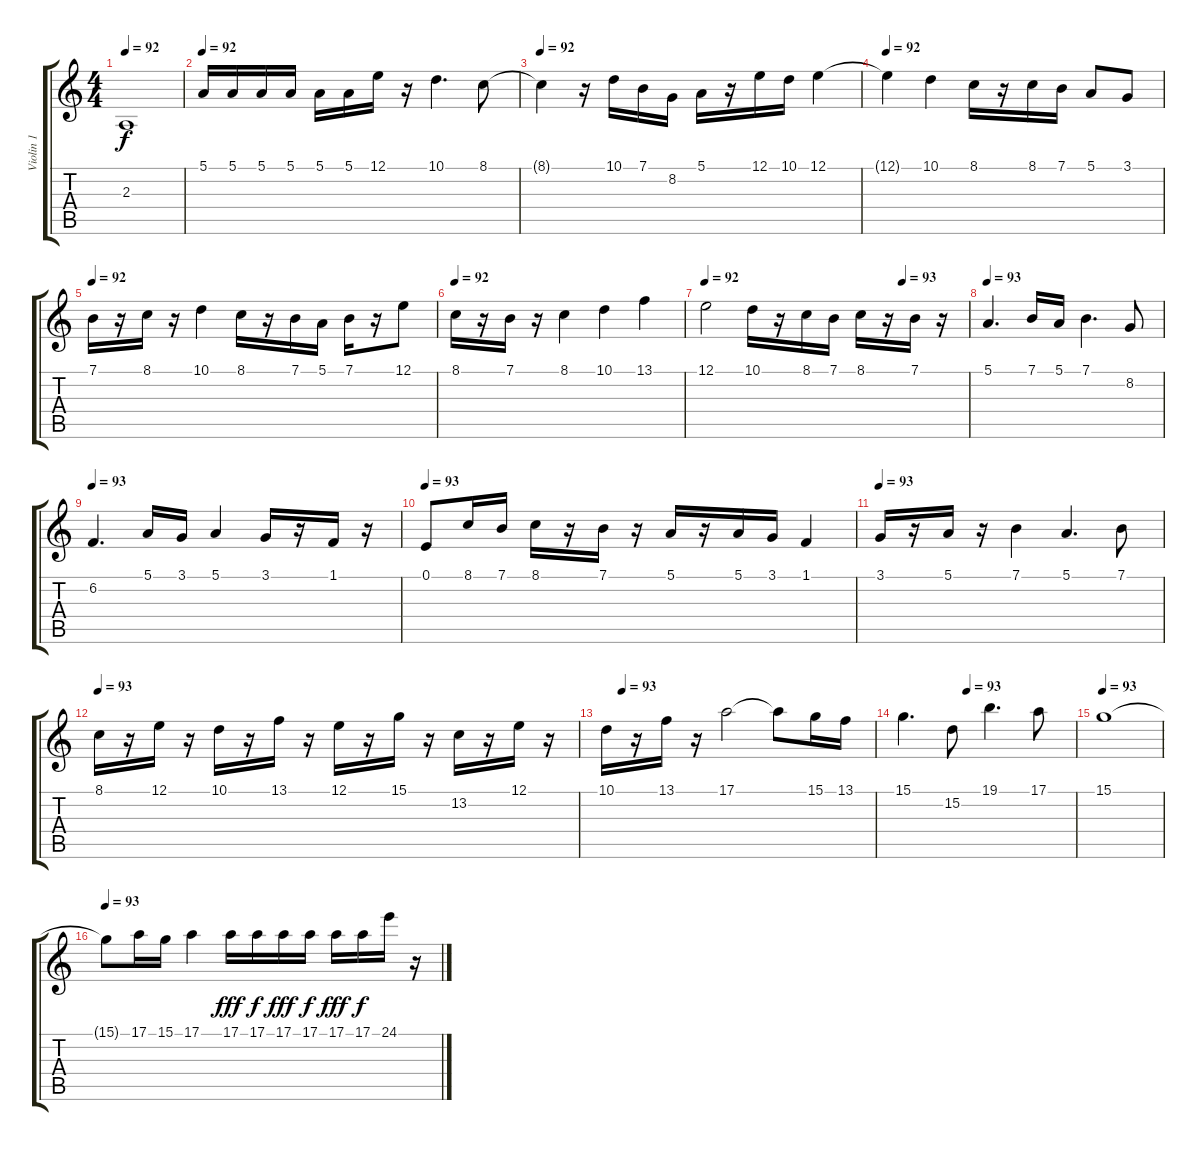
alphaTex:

\track ("Violin 1" "Violin 1") {instrument stringensemble1}
\staff {score tabs}
\tuning (E4 B3 G3 D3 A2 E2) {hide}
\ts (4 4)
\tempo 92
\clef g2
\ks c
2.3.1{dy f} |
\tempo 92
5.1.16 5.1.16 5.1.16 5.1.16 5.1.16 5.1.16 12.1.16 r.16 10.1.4{d} 8.1.8 |
\tempo 92
8.1{t}.4 r.16 10.1.16 7.1.16 8.2.16 5.1.16 r.16 12.1.16 10.1.16 12.1.4 |
\tempo 92
12.1{t}.4 10.1.4 8.1.16 r.16 8.1.16 7.1.16 5.1.8 3.1.8 |
\tempo 92
7.1.16 r.16 8.1.16 r.16 10.1.4 8.1.16 r.16 7.1.16 5.1.16 7.1.16 r.16 12.1.8 |
\tempo 92
8.1.16 r.16 7.1.16 r.16 8.1.4 10.1.4 13.1.4 |
\tempo 92
\tempo (93 0.75)
12.1.2 10.1.16 r.16 8.1.16 7.1.16 8.1.16 r.16 7.1.16 r.16 |
\tempo 93
5.1.4{d} 7.1.16 5.1.16 7.1.4{d} 8.2.8 |
\tempo 93
6.2.4{d} 5.1.16 3.1.16 5.1.4 3.1.16 r.16 1.1.16 r.16 |
\tempo 93
0.1.8 8.1.16 7.1.16 8.1.16 r.16 7.1.16 r.16 5.1.16 r.16 5.1.16 3.1.16 1.1.4 |
\tempo 93
3.1.16 r.16 5.1.16 r.16 7.1.4 5.1.4{d} 7.1.8 |
\tempo 93
8.1.16 r.16 12.1.16 r.16 10.1.16 r.16 13.1.16 r.16 12.1.16 r.16 15.1.16 r.16 13.2.16 r.16 12.1.16 r.16 |
\tempo (93 0.0625)
10.1.16 r.16 13.1.16 r.16 17.1.2 17.1{t}.8 15.1.16 13.1.16 |
\tempo (93 0.375)
15.1.4{d} 15.2.8 19.1.4{d} 17.1.8 |
\tempo 93
15.1.1 |
\tempo 93
15.1{t}.8 17.1.16 15.1.16 17.1.4 17.1.16{dy fff} 17.1.16{dy f} 17.1.16{dy fff} 17.1.16{dy f} 17.1.16{dy fff} 17.1.16{dy f} 24.1.16 r.16
